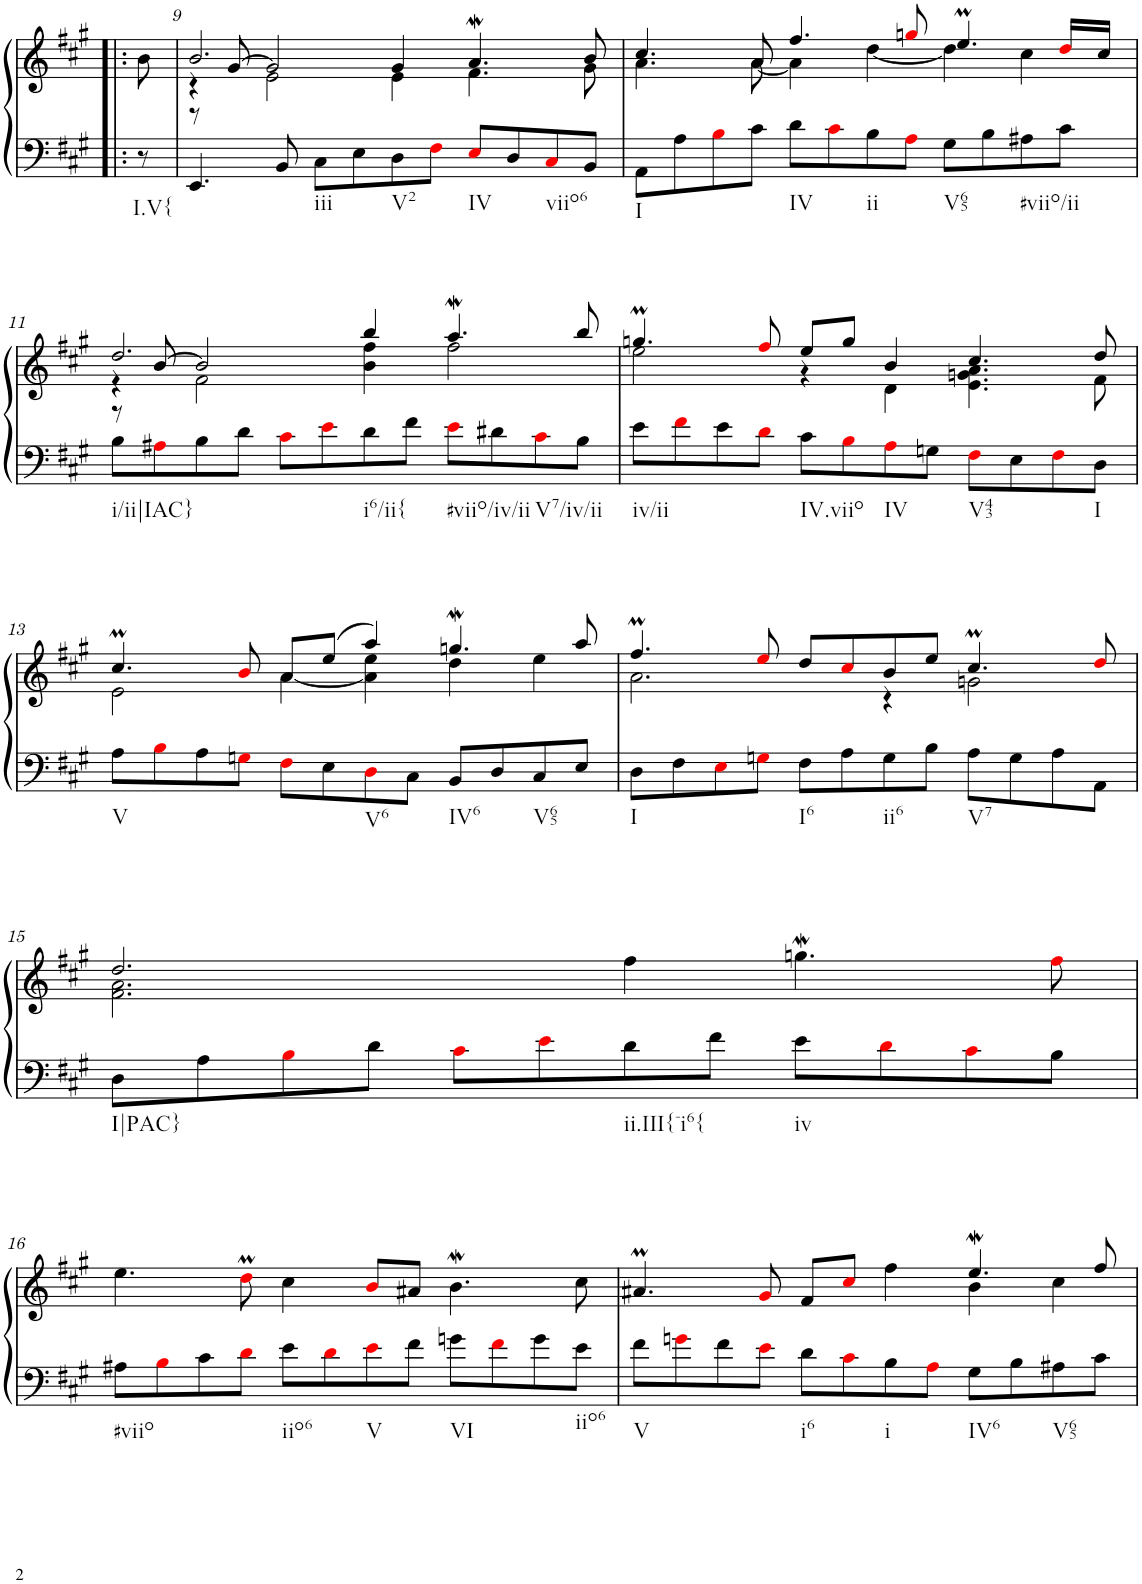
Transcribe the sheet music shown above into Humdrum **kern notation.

**kern	**kern
*part1	*part1
*staff2	*staff1
*I"unbenannt1	*
!!LO:PB:g=z
*clefF4	*clefG2
*k[f#c#g#]	*k[f#c#g#]
*M3/2	*M3/2
=8X1!|:	=8X1!|:
!LO:TX:b:t=I.V{	!
8r	8b\
=9	=9
*	*^
*	*	*^
4.EE/	2.b/	4r	8r
.	.	.	[8g#/
.	.	2e\	2g#/]
8BB/	.	.	.
!LO:TX:b:t=iii	!	!	!
8C#\L	.	.	.
8E\	.	.	.
!LO:TX:b:t=V2	!	!	!
8D\	4g#/	4e\	2.ryy
8F#i\J	.	.	.
!LO:TX:b:t=IV	!	!	!
8Ei/L	4.aw/	4.f#\	.
8D/	.	.	.
!LO:TX:b:t=viio6	!	!	!
8C#i/	.	.	.
8BB/J	8b/	8g#\	.
*	*	*v	*v
=10	=10	=10
!LO:TX:b:t=I	!	!
8AA\L	4.cc#/	4.a\
8A\	.	.
8Bi\	.	.
8c#\J	8a/	[8a\
!LO:TX:b:t=IV	!	!
8d\L	4.ff#/	4a\]
8c#i\	.	.
!LO:TX:b:t=ii	!	!
8B\	.	[4dd\
8Ai\J	8ggni/	.
!LO:TX:b:t=V65	!	!
8G#\L	4.eeM/	4dd\]
8B\	.	.
!LO:TX:b:t=#viio/ii	!	!
8A#X\	.	4cc#\
8c#\J	16ddi/LL	.
.	16cc#/JJ	.
!!LO:LB:g=z
=11	=11	=11
*	*	*^
!LO:TX:b:t=i/ii|IAC}	!	!	!
8B\L	2.dd/	4r	8r
8A#Xi\	.	.	[8b/
8B\	.	2f#\	2b/]
8d\J	.	.	.
8c#i\L	.	.	.
8ei\	.	.	.
!LO:TX:b:t=i6/ii{	!	!	!
8d\	4bb/	4b\ 4ff#\	2.ryy
8f#\J	.	.	.
!LO:TX:b:t=#viio/iv/ii	!	!	!
8ei\L	4.aaw/	2ff#\	.
8d#X\	.	.	.
!LO:TX:b:t=V7/iv/ii	!	!	!
8c#i\	.	.	.
8B\J	8bb/	.	.
*	*	*v	*v
=12	=12	=12
!LO:TX:b:t=iv/ii	!	!
8e\L	4.ggnM/	2ee\
8f#i\	.	.
8e\	.	.
8di\J	8ff#i/	.
!LO:TX:b:t=IV.viio	!	!
8c#\L	8ee/L	4r
8Bi\	8gg/J	.
!LO:TX:b:t=IV	!	!
8Ai\	4b/	4d\
8Gn\J	.	.
!LO:TX:b:t=V43	!	!
8F#i\L	4.cc#/	4.e\ 4.gn\ 4.a\
8E\	.	.
8F#i\	.	.
!LO:TX:b:t=I	!	!
8D\J	8dd/	8f#\
!!LO:LB:g=z	!!
=13	=13	=13
!LO:TX:b:t=V	!	!
8A\L	4.cc#m/	2e\
8Bi\	.	.
8A\	.	.
8Gni\J	8bi/	.
8F#i\L	8a/L	[4a\
8E\	(8ee/J	.
!LO:TX:b:t=V6	!	!
8Di\	4aa/)	4a\] 4ee\
8C#\J	.	.
!LO:TX:b:t=IV6	!	!
8BB/L	4.ggnw/	4dd\
8D/	.	.
!LO:TX:b:t=V65	!	!
8C#/	.	4ee\
8E/J	8aa/	.
=14	=14	=14
!LO:TX:b:t=I	!	!
8D\L	4.ff#M/	2.a\
8F#\	.	.
8Ei\	.	.
8Gni\J	8eei/	.
!LO:TX:b:t=I6	!	!
8F#\L	8dd/L	.
8A\	8cc#i/	.
!LO:TX:b:t=ii6	!	!
8G\	8b/	4r
8B\J	8ee/J	.
!LO:TX:b:t=V7	!	!
8A\L	4.cc#m/	2gn\
8G\	.	.
8A\	.	.
8AA\J	8ddi/	.
!!LO:LB:g=z	!!
=15	=15	=15
!LO:TX:b:t=I|PAC}	!	!
8D\L	2.dd/	2.f#\ 2.a\
8A\	.	.
8Bi\	.	.
8d\J	.	.
8c#i\L	.	.
8ei\	.	.
!LO:TX:b:t=ii.III{-i6{	!	!
8d\	4ff#\	2.ryy
8f#\J	.	.
!LO:TX:b:t=iv	!	!
8e\L	4.ggnw\	.
8di\	.	.
8c#i\	.	.
8B\J	8ff#i\	.
*	*v	*v
!!LO:LB:g=z
=16	=16
!LO:TX:b:t=#viio	!
8A#X\L	4.ee\
8Bi\	.
8c#\	.
8di\J	8ddMi\
!LO:TX:b:t=iio6	!
8e\L	4cc#\
8di\	.
!LO:TX:b:t=V	!
8ei\	8bi/L
8f#\J	8a#X/J
!LO:TX:b:t=VI	!
8gn\L	4.bW\
8f#i\	.
8g\	.
!LO:TX:b:t=iio6	!
8e\J	8cc#\
=17	=17
*	*^
!LO:TX:b:t=V	!	!
8f#\L	4.a#Xm/	1ryy
8gni\	.	.
8f#\	.	.
8ei\J	8g#i/	.
!LO:TX:b:t=i6	!	!
8d\L	8f#/L	.
8c#i\	8cc#i/J	.
!LO:TX:b:t=i	!	!
8B\	4ff#\	.
8Ai\J	.	.
!LO:TX:b:t=IV6	!	!
8G#\L	4.eeW/	4b\
8B\	.	.
!LO:TX:b:t=V65	!	!
8A#X\	.	4cc#\
8c#\J	8ff#/	.
*	*v	*v
=	=
*-	*-
